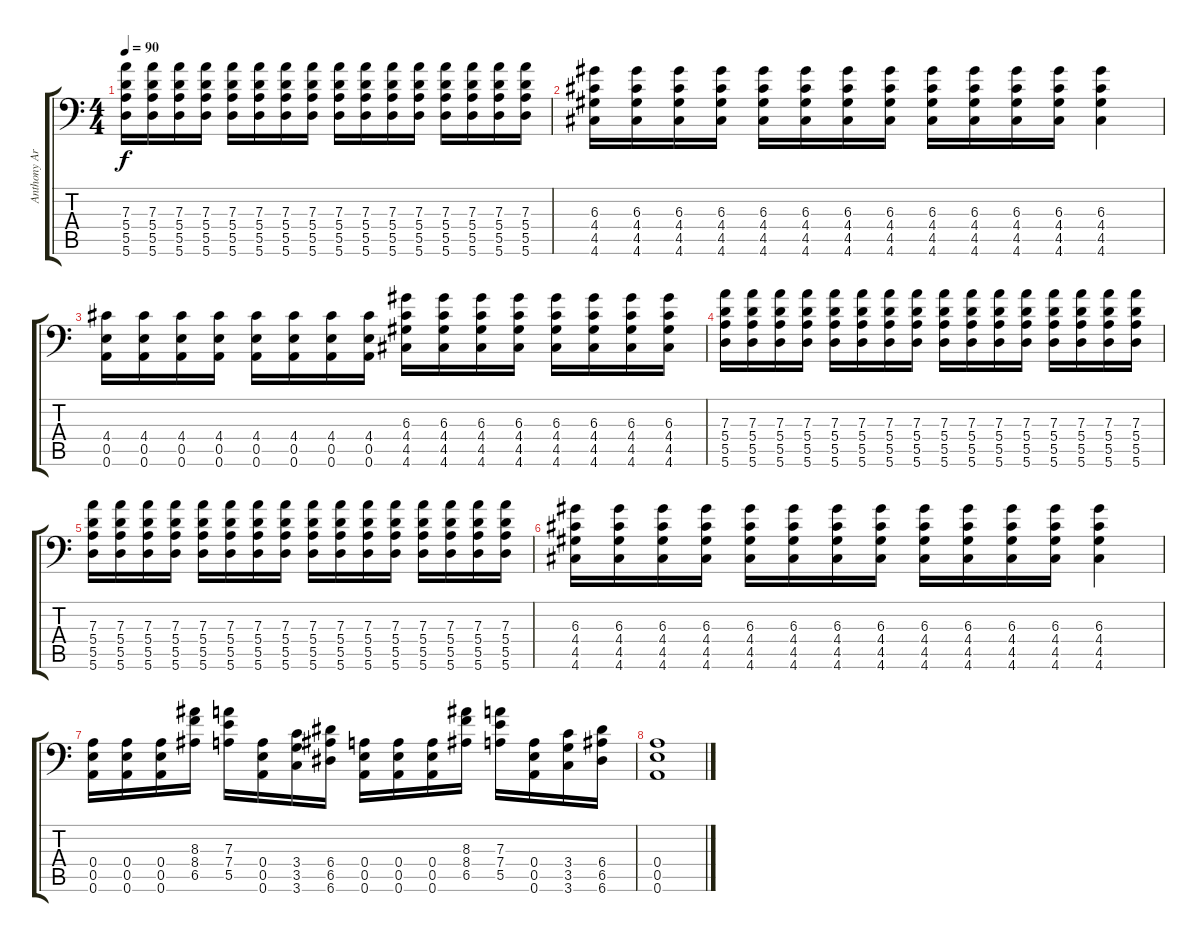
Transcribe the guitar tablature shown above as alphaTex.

\track ("Anthony Armstrong" "Anthony Ar") {instrument distortionguitar}
\staff {score tabs}
\tuning (B3 Gb3 D3 A2 E2 A1) {hide}
\ts (4 4)
\tempo 90
\clef f4
\ks c
(7.3 5.4 5.5 5.6).16{dy f} (7.3 5.4 5.5 5.6).16 (7.3 5.4 5.5 5.6).16 (7.3 5.4 5.5 5.6).16 (7.3 5.4 5.5 5.6).16 (7.3 5.4 5.5 5.6).16 (7.3 5.4 5.5 5.6).16 (7.3 5.4 5.5 5.6).16 (7.3 5.4 5.5 5.6).16 (7.3 5.4 5.5 5.6).16 (7.3 5.4 5.5 5.6).16 (7.3 5.4 5.5 5.6).16 (7.3 5.4 5.5 5.6).16 (7.3 5.4 5.5 5.6).16 (7.3 5.4 5.5 5.6).16 (7.3 5.4 5.5 5.6).16 |
(6.3 4.4 4.5 4.6).16 (6.3 4.4 4.5 4.6).16 (6.3 4.4 4.5 4.6).16 (6.3 4.4 4.5 4.6).16 (6.3 4.4 4.5 4.6).16 (6.3 4.4 4.5 4.6).16 (6.3 4.4 4.5 4.6).16 (6.3 4.4 4.5 4.6).16 (6.3 4.4 4.5 4.6).16 (6.3 4.4 4.5 4.6).16 (6.3 4.4 4.5 4.6).16 (6.3 4.4 4.5 4.6).16 (6.3 4.4 4.5 4.6).4 |
(4.4 0.5 0.6).16 (4.4 0.5 0.6).16 (4.4 0.5 0.6).16 (4.4 0.5 0.6).16 (4.4 0.5 0.6).16 (4.4 0.5 0.6).16 (4.4 0.5 0.6).16 (4.4 0.5 0.6).16 (6.3 4.4 4.5 4.6).16 (6.3 4.4 4.5 4.6).16 (6.3 4.4 4.5 4.6).16 (6.3 4.4 4.5 4.6).16 (6.3 4.4 4.5 4.6).16 (6.3 4.4 4.5 4.6).16 (6.3 4.4 4.5 4.6).16 (6.3 4.4 4.5 4.6).16 |
(7.3 5.4 5.5 5.6).16 (7.3 5.4 5.5 5.6).16 (7.3 5.4 5.5 5.6).16 (7.3 5.4 5.5 5.6).16 (7.3 5.4 5.5 5.6).16 (7.3 5.4 5.5 5.6).16 (7.3 5.4 5.5 5.6).16 (7.3 5.4 5.5 5.6).16 (7.3 5.4 5.5 5.6).16 (7.3 5.4 5.5 5.6).16 (7.3 5.4 5.5 5.6).16 (7.3 5.4 5.5 5.6).16 (7.3 5.4 5.5 5.6).16 (7.3 5.4 5.5 5.6).16 (7.3 5.4 5.5 5.6).16 (7.3 5.4 5.5 5.6).16 |
(7.3 5.4 5.5 5.6).16 (7.3 5.4 5.5 5.6).16 (7.3 5.4 5.5 5.6).16 (7.3 5.4 5.5 5.6).16 (7.3 5.4 5.5 5.6).16 (7.3 5.4 5.5 5.6).16 (7.3 5.4 5.5 5.6).16 (7.3 5.4 5.5 5.6).16 (7.3 5.4 5.5 5.6).16 (7.3 5.4 5.5 5.6).16 (7.3 5.4 5.5 5.6).16 (7.3 5.4 5.5 5.6).16 (7.3 5.4 5.5 5.6).16 (7.3 5.4 5.5 5.6).16 (7.3 5.4 5.5 5.6).16 (7.3 5.4 5.5 5.6).16 |
(6.3 4.4 4.5 4.6).16 (6.3 4.4 4.5 4.6).16 (6.3 4.4 4.5 4.6).16 (6.3 4.4 4.5 4.6).16 (6.3 4.4 4.5 4.6).16 (6.3 4.4 4.5 4.6).16 (6.3 4.4 4.5 4.6).16 (6.3 4.4 4.5 4.6).16 (6.3 4.4 4.5 4.6).16 (6.3 4.4 4.5 4.6).16 (6.3 4.4 4.5 4.6).16 (6.3 4.4 4.5 4.6).16 (6.3 4.4 4.5 4.6).4 |
(0.4 0.5 0.6).16 (0.4 0.5 0.6).16 (0.4 0.5 0.6).16 (8.3 8.4 6.5).16 (7.3 7.4 5.5).16 (0.4 0.5 0.6).16 (3.4 3.5 3.6).16 (6.4 6.5 6.6).16 (0.4 0.5 0.6).16 (0.4 0.5 0.6).16 (0.4 0.5 0.6).16 (8.3 8.4 6.5).16 (7.3 7.4 5.5).16 (0.4 0.5 0.6).16 (3.4 3.5 3.6).16 (6.4 6.5 6.6).16 |
(0.4 0.5 0.6).1
